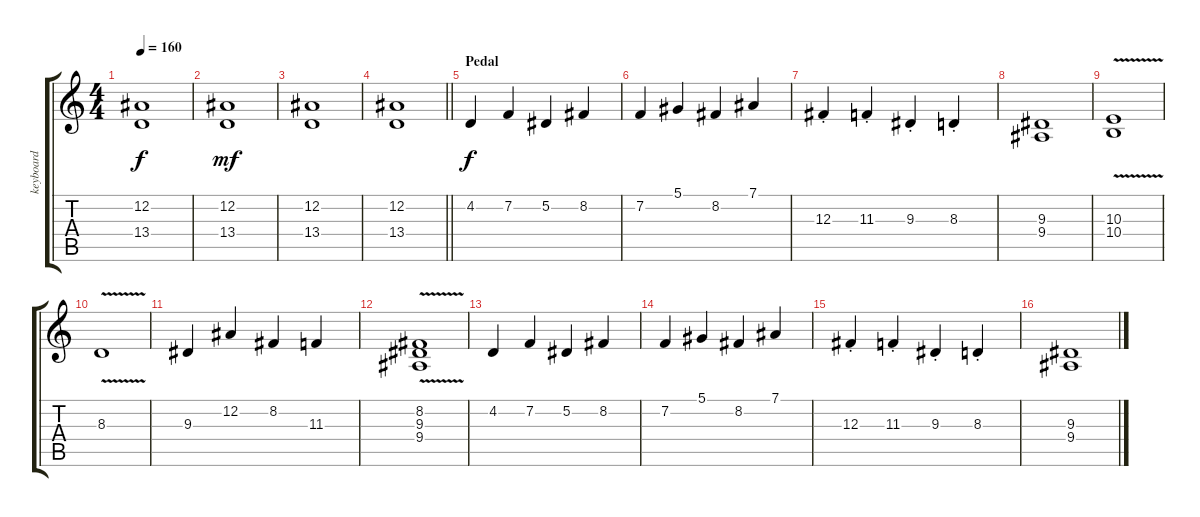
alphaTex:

\track ("keyboard" "keyboard") {instrument choiraahs}
\staff {score tabs}
\tuning (Eb4 Bb3 Gb3 Db3 Ab2 Eb2) {hide}
\ts (4 4)
\tempo 160
\clef g2
\ks c
(12.2 13.4).1{dy f} |
(12.2 13.4).1{dy mf} |
(12.2 13.4).1 |
\barLineRight lightlight
(12.2 13.4).1 |
\section ("" "Pedal")
4.2.4{dy f} 7.2.4 5.2.4 8.2.4 |
7.2.4 5.1.4 8.2.4 7.1.4 |
12.3{st}.4 11.3{st}.4 9.3{st}.4 8.3{st}.4 |
(9.3 9.4).1 |
(10.3{v} 10.4).1 |
8.3{v}.1 |
9.3.4 12.2.4 8.2.4 11.3.4 |
(8.2 9.3{v} 9.4).1 |
4.2.4 7.2.4 5.2.4 8.2.4 |
7.2.4 5.1.4 8.2.4 7.1.4 |
12.3{st}.4 11.3{st}.4 9.3{st}.4 8.3{st}.4 |
(9.3 9.4).1
